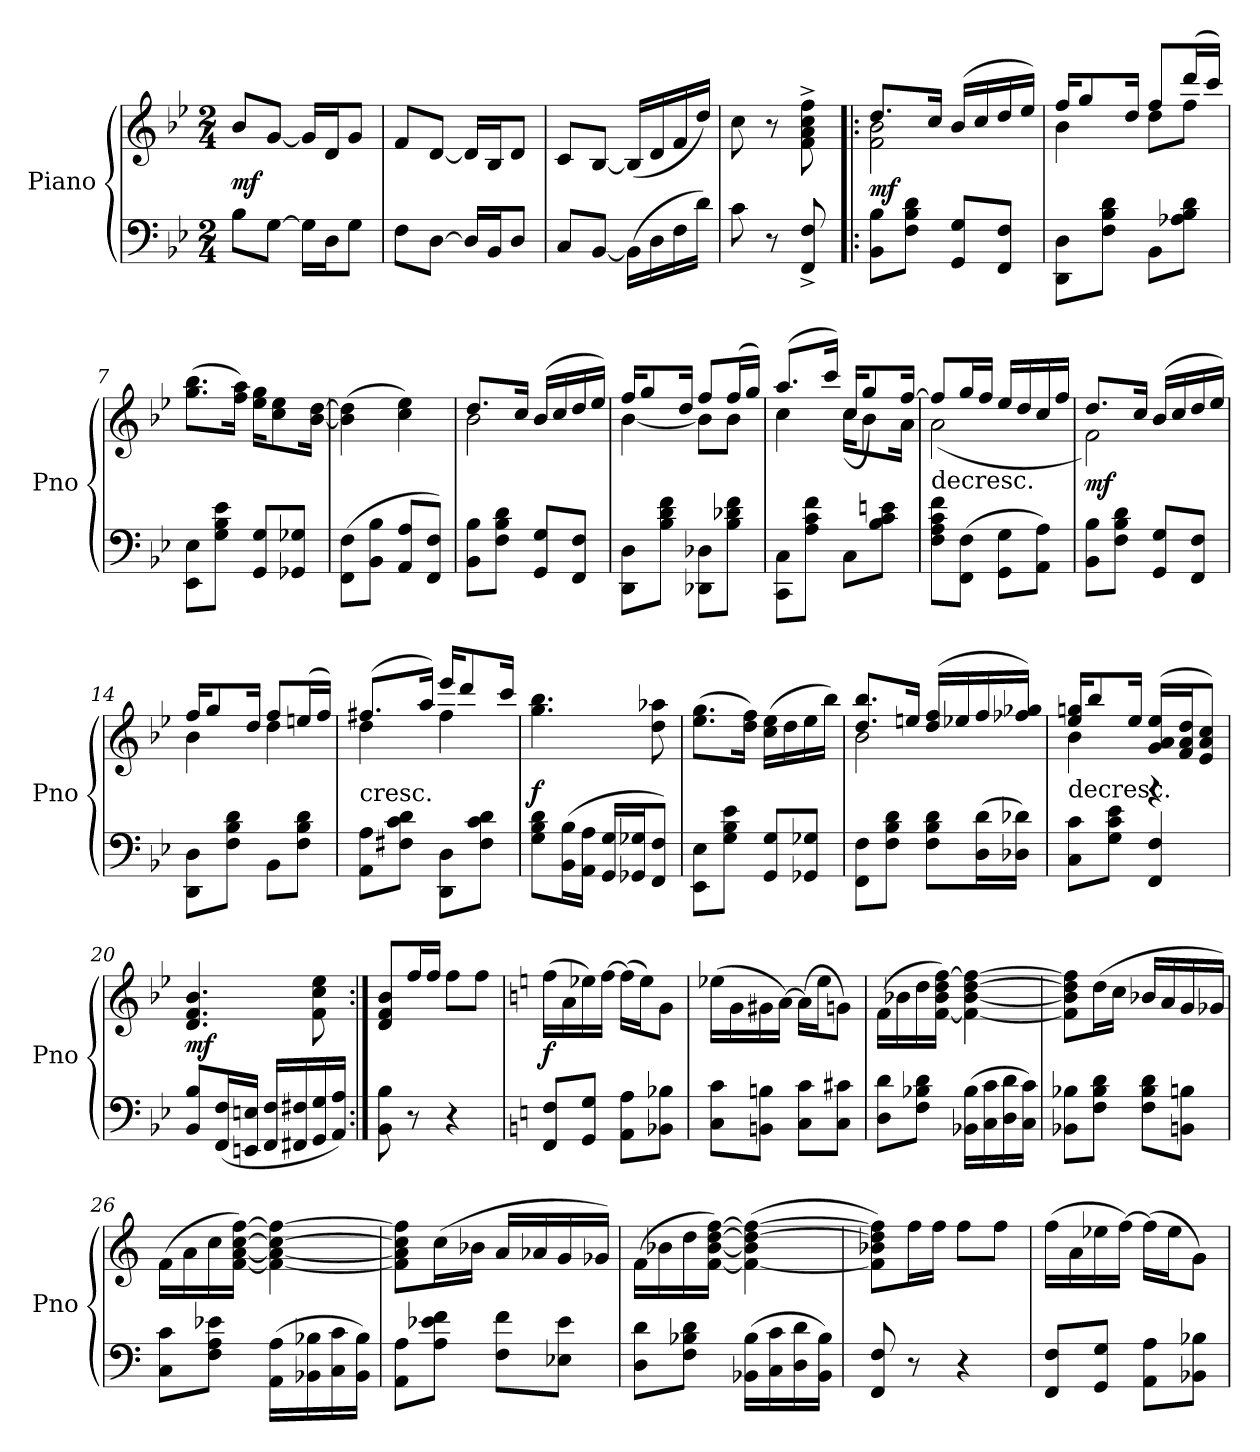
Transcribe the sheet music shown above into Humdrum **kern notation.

**kern	**kern	**dynam
*part1	*part1	*part1
*staff2	*staff1	*staff1/2
*I"Piano	*	*
*I'Pno	*	*
*clefF4	*clefG2	*
*k[b-e-]	*k[b-e-]	*
*M2/4	*M2/4	*
*MM90	*MM90	*
=1	=1	=1
8B-L	8b-L	mf
[8GJ	[8gJ	.
16GLL]	16gLL]	.
16DJ	16dJ	.
8GJ	8gJ	.
=2	=2	=2
8FL	8fL	.
[8DJ	[8dJ	.
16DLL]	16dLL]	.
16BB-J	16B-J	.
8DJ	8dJ	.
=3	=3	=3
8CL	8cL	.
[8BB-J	[8B-J	.
(16BB-LL]	(16B-LL]	.
16D	16d	.
16F	16f	.
16dJJ)	16ddJJ)	.
=4	=4	=4
8c	8cc	.
8r	8r	.
8FF^ 8F^	8f^ 8a^ 8cc^ 8ff^	.
=5!|:	=5!|:	=5!|:
*	*^	*
8BB- 8B-L	8.ddL	2f 2b-	mf
8F 8B- 8dJ	.	.	.
.	16ccJk	.	.
8GG 8GL	(16b-LL	.	.
.	16cc	.	.
8FF 8FJ	16dd	.	.
.	16ee-JJ)	.	.
=6	=6	=6	=6
8DD 8DL	16ffKL	4b-	.
.	8gg	.	.
8F 8B- 8dJ	.	.	.
.	16ddJk	.	.
8BB-L	8ffL	8ddL	.
8A-X 8B- 8dJ	(16dddL	8ffJ	.
.	16cccJJ)	.	.
*	*v	*v	*
=7	=7	=7
8EE- 8E-L	(8.gg 8.bb-L	.
8G 8B- 8e-J	.	.
.	16ff 16aaJk)	.
8GG 8GL	16ee- 16ggKL	.
.	8cc 8ee-	.
8GG-X 8G-XJ	.	.
.	[16b- [16ddJk	.
=8	=8	=8
(8FF 8FL	(4b-] 4dd]	.
8BB- 8B-J	.	.
8AA 8AL	4cc 4ee-)	.
8FF 8FJ)	.	.
=9	=9	=9
*	*^	*
8BB- 8B-L	8.ddL	2b-	.
8F 8B- 8dJ	.	.	.
.	16ccJk	.	.
8GG 8GL	(16b-LL	.	.
.	16cc	.	.
8FF 8FJ	16dd	.	.
.	16ee-JJ)	.	.
=10	=10	=10	=10
8DD 8DL	16ffKL	[4b-	.
.	8gg	.	.
8B- 8d 8fJ	.	.	.
.	16ddJk	.	.
8DD-X 8D-XL	8ffL	8b-L]	.
8B- 8d-X 8fJ	(16ffL	8b-J	.
.	16ggJJ)	.	.
=11	=11	=11	=11
8CC 8CL	(8.aaL	4cc	.
8A 8c 8fJ	.	.	.
.	16cccJk)	.	.
8CL	16ccKL	(16ccKL	.
.	8gg)	8b-	.
8B- 8c 8enJ	.	.	.
.	[16ffJk	16aJk	.
=12	=12	=12	=12
!	!LO:TX:c:t=decresc.	!	!
8F 8A 8c 8fL	8ffL]	(2a	.
(8FF 8FJ	16ggL	.	.
.	16ffJJ	.	.
8GG 8GL	16ee-LL	.	.
.	16dd	.	.
8AA 8AJ)	16cc	.	.
.	16ffJJ	.	.
=13	=13	=13	=13
8BB- 8B-L	8.ddL	2f)	mf
8F 8B- 8dJ	.	.	.
.	16ccJk	.	.
8GG 8GL	(16b-LL	.	.
.	16cc	.	.
8FF 8FJ	16dd	.	.
.	16ee-JJ)	.	.
=14	=14	=14	=14
8DD 8DL	16ffKL	4b-	.
.	8gg	.	.
8F 8B- 8dJ	.	.	.
.	16ddJk	.	.
8BB-L	8ffL	4dd	.
8F 8B- 8dJ	(16eenL	.	.
.	16ffJJ)	.	.
=15	=15	=15	=15
!	!LO:TX:c:t=cresc.	!	!
8AA 8AL	(8.ff#XL	4dd	.
8F#X 8c 8dJ	.	.	.
.	16aaJk)	.	.
8DD 8DL	16eee-KL	4ff#	.
.	8ddd	.	.
8F# 8c 8dJ	.	.	.
.	16cccJk	.	.
*	*v	*v	*
=16	=16	=16
8G 8B- 8dL	4.gg 4.bb-	f
(16BB- 16B-L	.	.
16AA 16AJJ	.	.
16GG 16GLL	.	.
16GG-X 16G-XJ	.	.
8FF 8FJ)	8dd 8aa-X	.
=17	=17	=17
8EE- 8E-L	(8.ee- 8.ggL	.
8G 8B- 8e-J	.	.
.	16dd 16ffJk)	.
8GG 8GL	(16cc 16ee-LL	.
.	16dd	.
8GG-X 8G-XJ	16ee-	.
.	16bb-JJ)	.
=18	=18	=18
*	*^	*
8FF 8FL	8.dd 8.bb-L	2b-	.
8F 8B- 8dJ	.	.	.
.	16eenJk	.	.
8F 8B- 8dL	(16dd 16ffLL	.	.
.	16ee-X	.	.
(16D 16dL	16ff	.	.
16D-X 16d-XJJ)	16ff-X 16gg-XJJ)	.	.
=19	=19	=19	=19
!	!LO:TX:c:t=decresc.	!	!
8C 8cL	16ee- 16ggnKL	4b-	.
.	8bb-	.	.
8G 8c 8e-J	.	.	.
.	16ee-Jk	.	.
4FF 4F	(16g 16a 16ee-LL	4r	.
.	16f 16a 16ddJ	.	.
.	8e- 8a 8ccJ)	.	.
*	*v	*v	*
=20	=20	=20
8BB- 8B-L	4.d 4.f 4.b-	mf
(16FF 16FL	.	.
16EEn 16EnJJ	.	.
16FF 16FLL	.	.
16FF#X 16F#X	.	.
16GG 16G	8f 8cc 8ee-	.
16AA 16AJJ)	.	.
=21:|!	=21:|!	=21:|!
8BB- 8B-	8d 8f 8b-L	.
8r	16ffL	.
.	16ffJJ	.
4r	8ffL	.
.	8ffJ	.
=22	=22	=22
*k[]	*k[]	*
8FF 8FL	(16ffLL	f
.	16a	.
8GG 8GJ	16ee-X)	.
.	[16ffJJ	.
8AA 8AL	(16ffLL]	.
.	16ee-J)	.
8BB-X 8B-XJ	8gJ	.
=23	=23	=23
8C 8cL	(16ee-XLL	.
.	16g	.
8BBn 8BnJ	16g#X	.
.	[16aJJ)	.
8C 8cL	(16aLL]	.
.	16ee-J	.
8C 8c#XJ	8gnJ)	.
=24	=24	=24
8D 8dL	(16fLL	.
.	16b-X	.
8F 8B-X 8dJ	16dd	.
.	[16f 16b- 16dd [16ffJJ)	.
(16BB-X 16B-LL	4f_ [4b- [4dd 4ff_	.
16C 16c	.	.
16D 16d	.	.
16C 16cJJ)	.	.
=25	=25	=25
8BB-X 8B-XL	8f] 8b-] 8dd] 8ff]L	.
8F 8B- 8dJ	(16ddL	.
.	16ccJJ	.
8F 8B- 8dL	16b-XLL	.
.	16a	.
8BBn 8BnJ	16g	.
.	16g-XJJ)	.
=26	=26	=26
8C 8cL	(16fLL	.
.	16a	.
8F 8A 8e-XJ	16cc	.
.	[16f [16a [16cc [16ffJJ)	.
(16AA 16ALL	4f_ 4a_ 4cc_ 4ff_	.
16BB-X 16B-X	.	.
16C 16c	.	.
16BB- 16B-JJ)	.	.
=27	=27	=27
8AA 8AL	8f] 8a] 8cc] 8ff]L	.
8A 8e-X 8fJ	(16ccL	.
.	16b-XJJ	.
8F 8fL	16aLL	.
.	16a-X	.
8E-X 8e-J	16g	.
.	16g-XJJ)	.
=28	=28	=28
8D 8dL	(16fLL	.
.	16b-X	.
8F 8B-X 8dJ	16dd	.
.	[16f [16b- [16dd [16ffJJ)	.
(16BB-X 16B-LL	(4f_ 4b-] 4dd_ 4ff_	.
16C 16c	.	.
16D 16d	.	.
16BB- 16B-JJ)	.	.
=29	=29	=29
8FF 8F	8f] 8b-X 8dd] 8ff]L)	.
8r	16ffL	.
.	16ffJJ	.
4r	8ffL	.
.	8ffJ	.
=30	=30	=30
8FF 8FL	(16ffLL	.
.	16a	.
8GG 8GJ	16ee-X	.
.	[16ffJJ)	.
8AA 8AL	(16ffLL]	.
.	16ee-J	.
8BB-X 8B-XJ	8gJ)	.
=	=	=
*-	*-	*-
